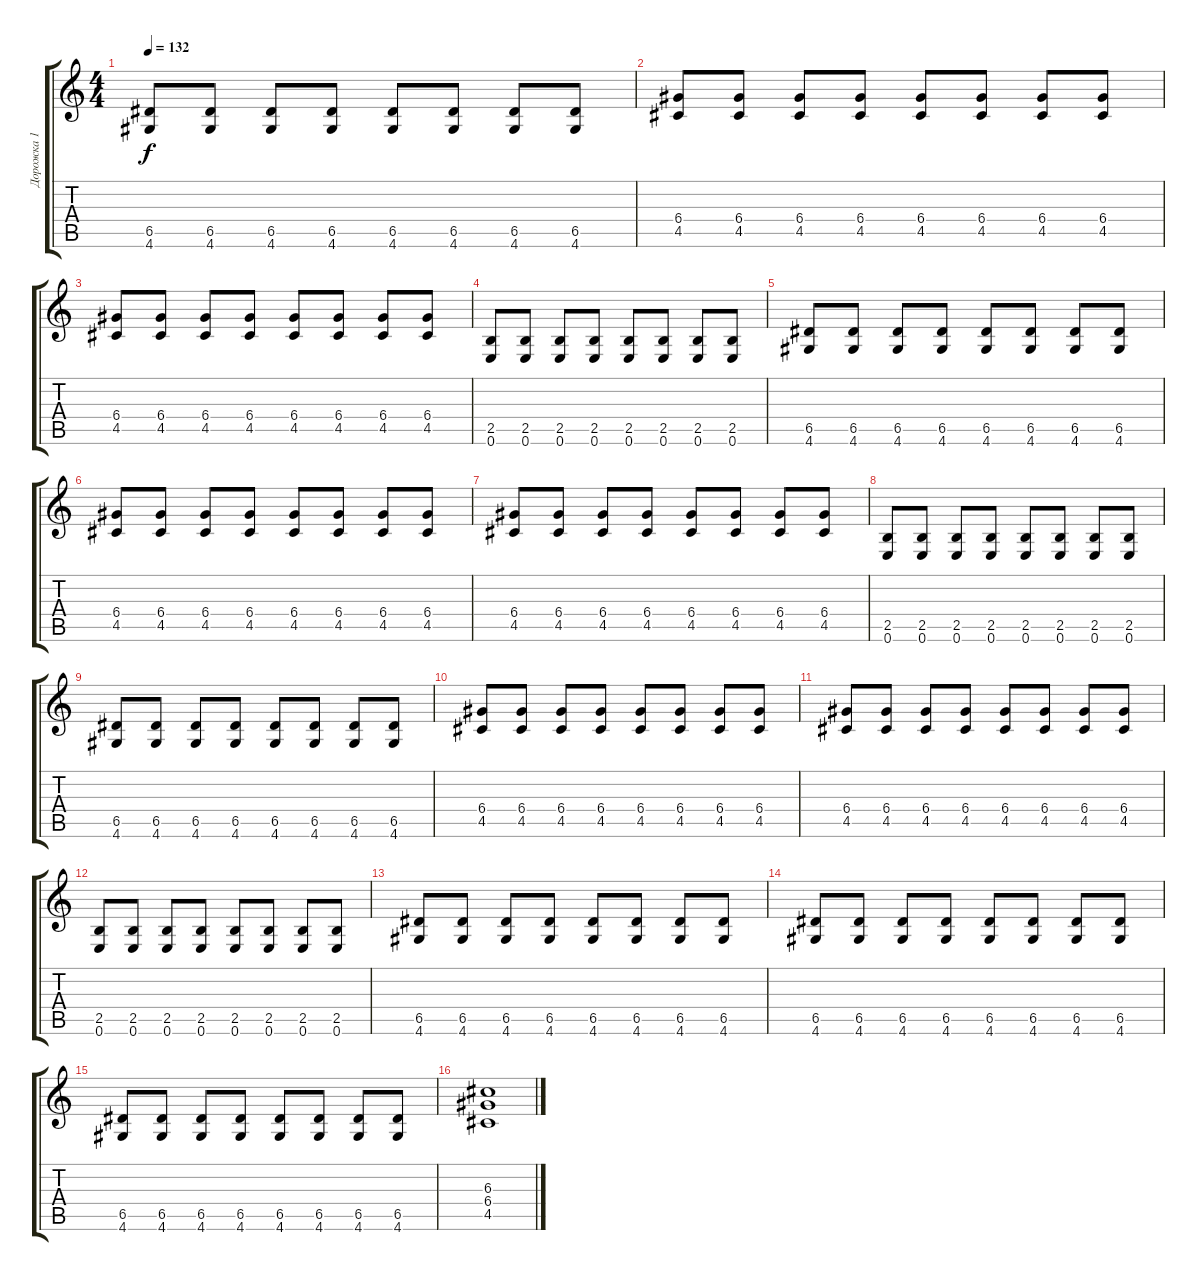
\track ("Дорожка 1" "Дорожка 1") {instrument distortionguitar}
\staff {score tabs}
\tuning (E4 B3 G3 D3 A2 E2) {hide}
\ts (4 4)
\tempo 132
\clef g2
\ks c
(6.5 4.6).8{dy f} (6.5 4.6).8 (6.5 4.6).8 (6.5 4.6).8 (6.5 4.6).8 (6.5 4.6).8 (6.5 4.6).8 (6.5 4.6).8 |
(6.4 4.5).8 (6.4 4.5).8 (6.4 4.5).8 (6.4 4.5).8 (6.4 4.5).8 (6.4 4.5).8 (6.4 4.5).8 (6.4 4.5).8 |
(6.4 4.5).8 (6.4 4.5).8 (6.4 4.5).8 (6.4 4.5).8 (6.4 4.5).8 (6.4 4.5).8 (6.4 4.5).8 (6.4 4.5).8 |
(2.5 0.6).8 (2.5 0.6).8 (2.5 0.6).8 (2.5 0.6).8 (2.5 0.6).8 (2.5 0.6).8 (2.5 0.6).8 (2.5 0.6).8 |
(6.5 4.6).8 (6.5 4.6).8 (6.5 4.6).8 (6.5 4.6).8 (6.5 4.6).8 (6.5 4.6).8 (6.5 4.6).8 (6.5 4.6).8 |
(6.4 4.5).8 (6.4 4.5).8 (6.4 4.5).8 (6.4 4.5).8 (6.4 4.5).8 (6.4 4.5).8 (6.4 4.5).8 (6.4 4.5).8 |
(6.4 4.5).8 (6.4 4.5).8 (6.4 4.5).8 (6.4 4.5).8 (6.4 4.5).8 (6.4 4.5).8 (6.4 4.5).8 (6.4 4.5).8 |
(2.5 0.6).8 (2.5 0.6).8 (2.5 0.6).8 (2.5 0.6).8 (2.5 0.6).8 (2.5 0.6).8 (2.5 0.6).8 (2.5 0.6).8 |
(6.5 4.6).8 (6.5 4.6).8 (6.5 4.6).8 (6.5 4.6).8 (6.5 4.6).8 (6.5 4.6).8 (6.5 4.6).8 (6.5 4.6).8 |
(6.4 4.5).8 (6.4 4.5).8 (6.4 4.5).8 (6.4 4.5).8 (6.4 4.5).8 (6.4 4.5).8 (6.4 4.5).8 (6.4 4.5).8 |
(6.4 4.5).8 (6.4 4.5).8 (6.4 4.5).8 (6.4 4.5).8 (6.4 4.5).8 (6.4 4.5).8 (6.4 4.5).8 (6.4 4.5).8 |
(2.5 0.6).8 (2.5 0.6).8 (2.5 0.6).8 (2.5 0.6).8 (2.5 0.6).8 (2.5 0.6).8 (2.5 0.6).8 (2.5 0.6).8 |
(6.5 4.6).8 (6.5 4.6).8 (6.5 4.6).8 (6.5 4.6).8 (6.5 4.6).8 (6.5 4.6).8 (6.5 4.6).8 (6.5 4.6).8 |
(6.5 4.6).8 (6.5 4.6).8 (6.5 4.6).8 (6.5 4.6).8 (6.5 4.6).8 (6.5 4.6).8 (6.5 4.6).8 (6.5 4.6).8 |
(6.5 4.6).8 (6.5 4.6).8 (6.5 4.6).8 (6.5 4.6).8 (6.5 4.6).8 (6.5 4.6).8 (6.5 4.6).8 (6.5 4.6).8 |
(6.3 6.4 4.5).1
